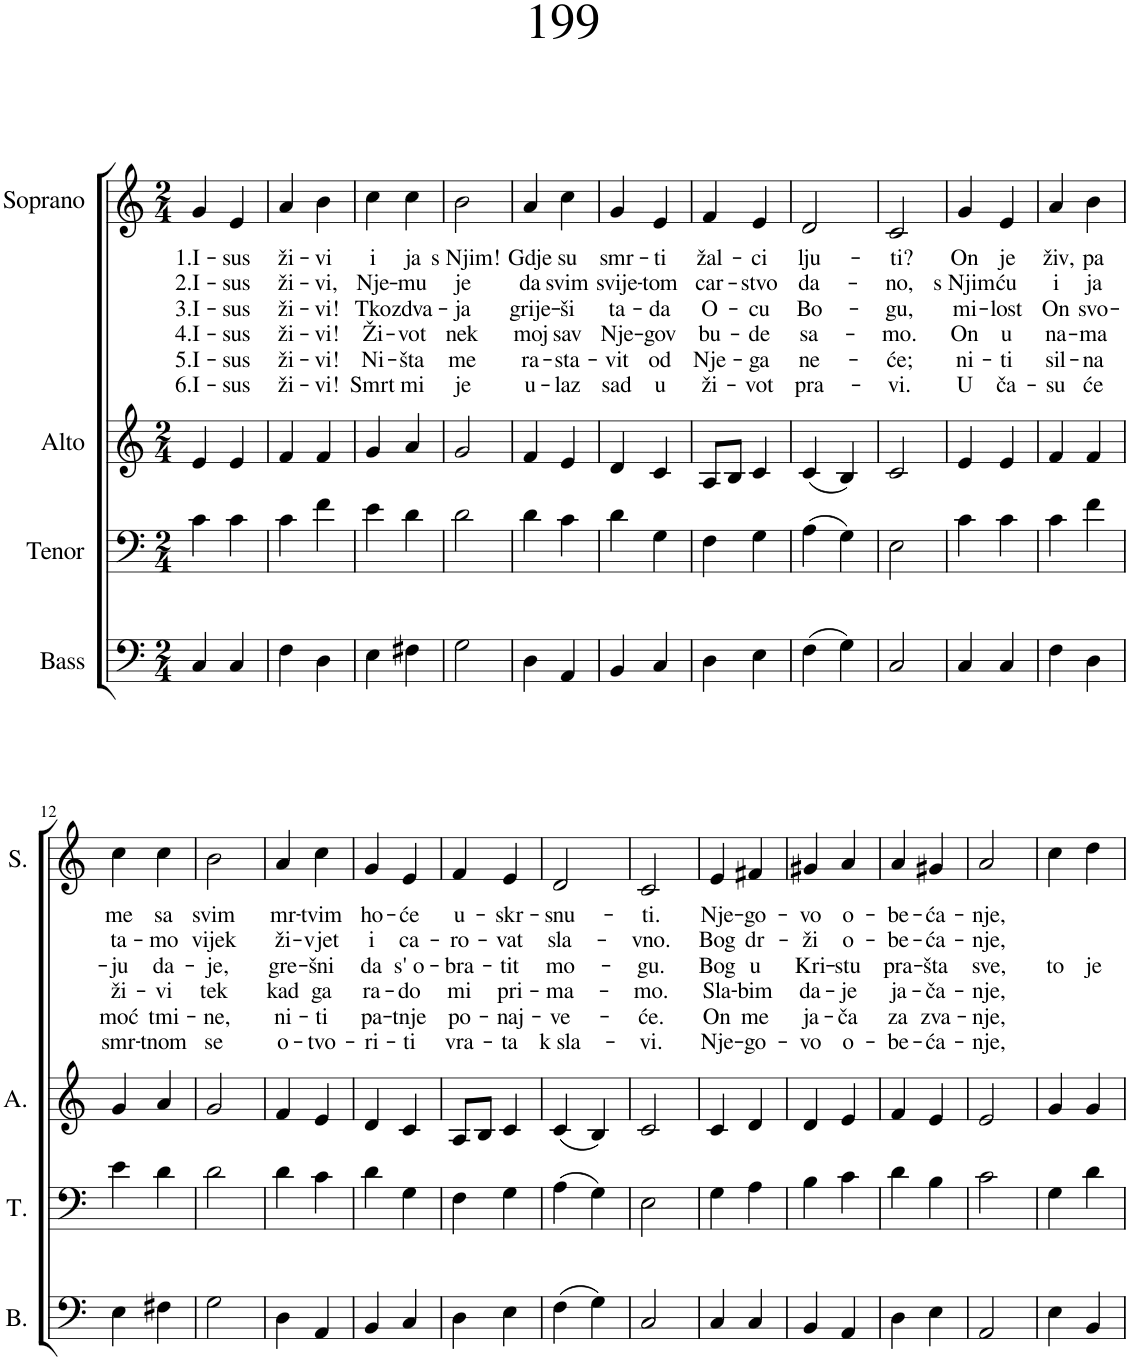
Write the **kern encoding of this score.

**kern	**kern	**kern	**kern	**text	**text	**text	**text	**text	**text
*part4	*part3	*part2	*part1	*part1	*part1	*part1	*part1	*part1	*part1
*staff4	*staff3	*staff2	*staff1	*staff1	*staff1	*staff1	*staff1	*staff1	*staff1
*I"Bass	*I"Tenor	*I"Alto	*I"Soprano	*	*	*	*	*	*
*I'B.	*I'T.	*I'A.	*I'S.	*	*	*	*	*	*
*clefF4	*clefF4	*clefG2	*clefG2	*	*	*	*	*	*
*k[]	*k[]	*k[]	*k[]	*	*	*	*	*	*
*M2/4	*M2/4	*M2/4	*M2/4	*	*	*	*	*	*
=1	=1	=1	=1	=1	=1	=1	=1	=1	=1
!	!	!	!	!LO:LY:b	!LO:LY:b	!LO:LY:b	!LO:LY:b	!LO:LY:b	!LO:LY:b
4C/	4c\	4e/	4g/	1.I-	2.I-	3.I-	4.I-	5.I-	6.I-
!	!	!	!	!LO:LY:b	!LO:LY:b	!LO:LY:b	!LO:LY:b	!LO:LY:b	!LO:LY:b
4C/	4c\	4e/	4e/	-sus	-sus	-sus	-sus	-sus	-sus
=2	=2	=2	=2	=2	=2	=2	=2	=2	=2
!	!	!	!	!LO:LY:b	!LO:LY:b	!LO:LY:b	!LO:LY:b	!LO:LY:b	!LO:LY:b
4F\	4c\	4f/	4a/	ži-	ži-	ži-	ži-	ži-	ži-
!	!	!	!	!LO:LY:b	!LO:LY:b	!LO:LY:b	!LO:LY:b	!LO:LY:b	!LO:LY:b
4D\	4f\	4f/	4b\	-vi	-vi,	-vi!	-vi!	-vi!	-vi!
=3	=3	=3	=3	=3	=3	=3	=3	=3	=3
!	!	!	!	!LO:LY:b	!LO:LY:b	!LO:LY:b	!LO:LY:b	!LO:LY:b	!LO:LY:b
4E\	4e\	4g/	4cc\	i	Nje-	Tko	Ži-	Ni-	Smrt
!	!	!	!	!LO:LY:b	!LO:LY:b	!LO:LY:b	!LO:LY:b	!LO:LY:b	!LO:LY:b
4F#X\	4d\	4a/	4cc\	ja	-mu	zdva-	-vot	-šta	mi
=4	=4	=4	=4	=4	=4	=4	=4	=4	=4
!	!	!	!	!LO:LY:b	!LO:LY:b	!LO:LY:b	!LO:LY:b	!LO:LY:b	!LO:LY:b
2G\	2d\	2g/	2b\	s Njim!	je	-ja	nek	me	je
=5	=5	=5	=5	=5	=5	=5	=5	=5	=5
!	!	!	!	!LO:LY:b	!LO:LY:b	!LO:LY:b	!LO:LY:b	!LO:LY:b	!LO:LY:b
4D\	4d\	4f/	4a/	Gdje	da	grije-	moj	ra-	u-
!	!	!	!	!LO:LY:b	!LO:LY:b	!LO:LY:b	!LO:LY:b	!LO:LY:b	!LO:LY:b
4AA/	4c\	4e/	4cc\	su	svim	-ši	sav	-sta-	-laz
=6	=6	=6	=6	=6	=6	=6	=6	=6	=6
!	!	!	!	!LO:LY:b	!LO:LY:b	!LO:LY:b	!LO:LY:b	!LO:LY:b	!LO:LY:b
4BB/	4d\	4d/	4g/	smr-	svije-	ta-	Nje-	-vit	sad
!	!	!	!	!LO:LY:b	!LO:LY:b	!LO:LY:b	!LO:LY:b	!LO:LY:b	!LO:LY:b
4C/	4G\	4c/	4e/	-ti	-tom	-da	-gov	od	u
=7	=7	=7	=7	=7	=7	=7	=7	=7	=7
!	!	!	!	!LO:LY:b	!LO:LY:b	!LO:LY:b	!LO:LY:b	!LO:LY:b	!LO:LY:b
4D\	4F\	8A/L	4f/	žal-	car-	O-	bu-	Nje-	ži-
.	.	8B/J	.	.	.	.	.	.	.
!	!	!	!	!LO:LY:b	!LO:LY:b	!LO:LY:b	!LO:LY:b	!LO:LY:b	!LO:LY:b
4E\	4G\	4c/	4e/	-ci	-stvo	-cu	-de	-ga	-vot
=8	=8	=8	=8	=8	=8	=8	=8	=8	=8
!	!	!	!	!LO:LY:b	!LO:LY:b	!LO:LY:b	!LO:LY:b	!LO:LY:b	!LO:LY:b
(4F\	(4A\	(4c/	2d/	lju-	da-	Bo-	sa-	ne-	pra-
4G\)	4G\)	4B/)	.	.	.	.	.	.	.
=9	=9	=9	=9	=9	=9	=9	=9	=9	=9
!	!	!	!	!LO:LY:b	!LO:LY:b	!LO:LY:b	!LO:LY:b	!LO:LY:b	!LO:LY:b
2C/	2E\	2c/	2c/	-ti?	-no,	-gu,	-mo.	-će;	-vi.
=10	=10	=10	=10	=10	=10	=10	=10	=10	=10
!	!	!	!	!LO:LY:b	!LO:LY:b	!LO:LY:b	!LO:LY:b	!LO:LY:b	!LO:LY:b
4C/	4c\	4e/	4g/	On	s Njim	mi-	On	ni-	U
!	!	!	!	!LO:LY:b	!LO:LY:b	!LO:LY:b	!LO:LY:b	!LO:LY:b	!LO:LY:b
4C/	4c\	4e/	4e/	je	ću	-lost	u	-ti	ča-
=11	=11	=11	=11	=11	=11	=11	=11	=11	=11
!	!	!	!	!LO:LY:b	!LO:LY:b	!LO:LY:b	!LO:LY:b	!LO:LY:b	!LO:LY:b
4F\	4c\	4f/	4a/	živ,	i	On	na-	sil-	-su
!	!	!	!	!LO:LY:b	!LO:LY:b	!LO:LY:b	!LO:LY:b	!LO:LY:b	!LO:LY:b
4D\	4f\	4f/	4b\	pa	ja	svo-	-ma	-na	će
!!LO:LB:g=z
=12	=12	=12	=12	=12	=12	=12	=12	=12	=12
!	!	!	!	!LO:LY:b	!LO:LY:b	!LO:LY:b	!LO:LY:b	!LO:LY:b	!LO:LY:b
4E\	4e\	4g/	4cc\	me	ta-	-ju	ži-	moć	smr-
!	!	!	!	!LO:LY:b	!LO:LY:b	!LO:LY:b	!LO:LY:b	!LO:LY:b	!LO:LY:b
4F#X\	4d\	4a/	4cc\	sa	-mo	da-	-vi	tmi-	-tnom
=13	=13	=13	=13	=13	=13	=13	=13	=13	=13
!	!	!	!	!LO:LY:b	!LO:LY:b	!LO:LY:b	!LO:LY:b	!LO:LY:b	!LO:LY:b
2G\	2d\	2g/	2b\	svim	vijek	-je,	tek	-ne,	se
=14	=14	=14	=14	=14	=14	=14	=14	=14	=14
!	!	!	!	!LO:LY:b	!LO:LY:b	!LO:LY:b	!LO:LY:b	!LO:LY:b	!LO:LY:b
4D\	4d\	4f/	4a/	mr-	ži-	gre-	kad	ni-	o-
!	!	!	!	!LO:LY:b	!LO:LY:b	!LO:LY:b	!LO:LY:b	!LO:LY:b	!LO:LY:b
4AA/	4c\	4e/	4cc\	-tvim	-vjet	-šni	ga	-ti	-tvo-
=15	=15	=15	=15	=15	=15	=15	=15	=15	=15
!	!	!	!	!LO:LY:b	!LO:LY:b	!LO:LY:b	!LO:LY:b	!LO:LY:b	!LO:LY:b
4BB/	4d\	4d/	4g/	ho-	i	da	ra-	pa-	-ri-
!	!	!	!	!LO:LY:b	!LO:LY:b	!LO:LY:b	!LO:LY:b	!LO:LY:b	!LO:LY:b
4C/	4G\	4c/	4e/	-će	ca-	s' o-	-do	-tnje	-ti
=16	=16	=16	=16	=16	=16	=16	=16	=16	=16
!	!	!	!	!LO:LY:b	!LO:LY:b	!LO:LY:b	!LO:LY:b	!LO:LY:b	!LO:LY:b
4D\	4F\	8A/L	4f/	u-	-ro-	-bra-	mi	po-	vra-
.	.	8B/J	.	.	.	.	.	.	.
!	!	!	!	!LO:LY:b	!LO:LY:b	!LO:LY:b	!LO:LY:b	!LO:LY:b	!LO:LY:b
4E\	4G\	4c/	4e/	-skr-	-vat	-tit	pri-	-naj-	-ta
=17	=17	=17	=17	=17	=17	=17	=17	=17	=17
!	!	!	!	!LO:LY:b	!LO:LY:b	!LO:LY:b	!LO:LY:b	!LO:LY:b	!LO:LY:b
(4F\	(4A\	(4c/	2d/	-snu-	sla-	mo-	-ma-	-ve-	k sla-
4G\)	4G\)	4B/)	.	.	.	.	.	.	.
=18	=18	=18	=18	=18	=18	=18	=18	=18	=18
!	!	!	!	!LO:LY:b	!LO:LY:b	!LO:LY:b	!LO:LY:b	!LO:LY:b	!LO:LY:b
2C/	2E\	2c/	2c/	-ti.	-vno.	-gu.	-mo.	-će.	-vi.
=19	=19	=19	=19	=19	=19	=19	=19	=19	=19
!	!	!	!	!LO:LY:b	!LO:LY:b	!LO:LY:b	!LO:LY:b	!LO:LY:b	!LO:LY:b
4C/	4G\	4c/	4e/	Nje-	Bog	Bog	Sla-	On	Nje-
!	!	!	!	!LO:LY:b	!LO:LY:b	!LO:LY:b	!LO:LY:b	!LO:LY:b	!LO:LY:b
4C/	4A\	4d/	4f#X/	-go-	dr-	u	-bim	me	-go-
=20	=20	=20	=20	=20	=20	=20	=20	=20	=20
!	!	!	!	!LO:LY:b	!LO:LY:b	!LO:LY:b	!LO:LY:b	!LO:LY:b	!LO:LY:b
4BB/	4B\	4d/	4g#X/	-vo	-ži	Kri-	da-	ja-	-vo
!	!	!	!	!LO:LY:b	!LO:LY:b	!LO:LY:b	!LO:LY:b	!LO:LY:b	!LO:LY:b
4AA/	4c\	4e/	4a/	o-	o-	-stu	-je	-ča	o-
=21	=21	=21	=21	=21	=21	=21	=21	=21	=21
!	!	!	!	!LO:LY:b	!LO:LY:b	!LO:LY:b	!LO:LY:b	!LO:LY:b	!LO:LY:b
4D\	4d\	4f/	4a/	-be-	-be-	pra-	ja-	za	-be-
!	!	!	!	!LO:LY:b	!LO:LY:b	!LO:LY:b	!LO:LY:b	!LO:LY:b	!LO:LY:b
4E\	4B\	4e/	4g#X/	-ća-	-ća-	-šta	-ča-	zva-	-ća-
=22	=22	=22	=22	=22	=22	=22	=22	=22	=22
!	!	!	!	!LO:LY:b	!LO:LY:b	!LO:LY:b	!LO:LY:b	!LO:LY:b	!LO:LY:b
2AA/	2c\	2e/	2a/	-nje,	-nje,	sve,	-nje,	-nje,	-nje,
=23	=23	=23	=23	=23	=23	=23	=23	=23	=23
!	!	!	!	!	!	!LO:LY:b	!	!	!
4E\	4G\	4g/	4cc\	.	.	to	.	.	.
!	!	!	!	!	!	!LO:LY:b	!	!	!
4BB/	4d\	4g/	4dd\	.	.	je	.	.	.
=	=	=	=	=	=	=	=	=	=
*-	*-	*-	*-	*-	*-	*-	*-	*-	*-
